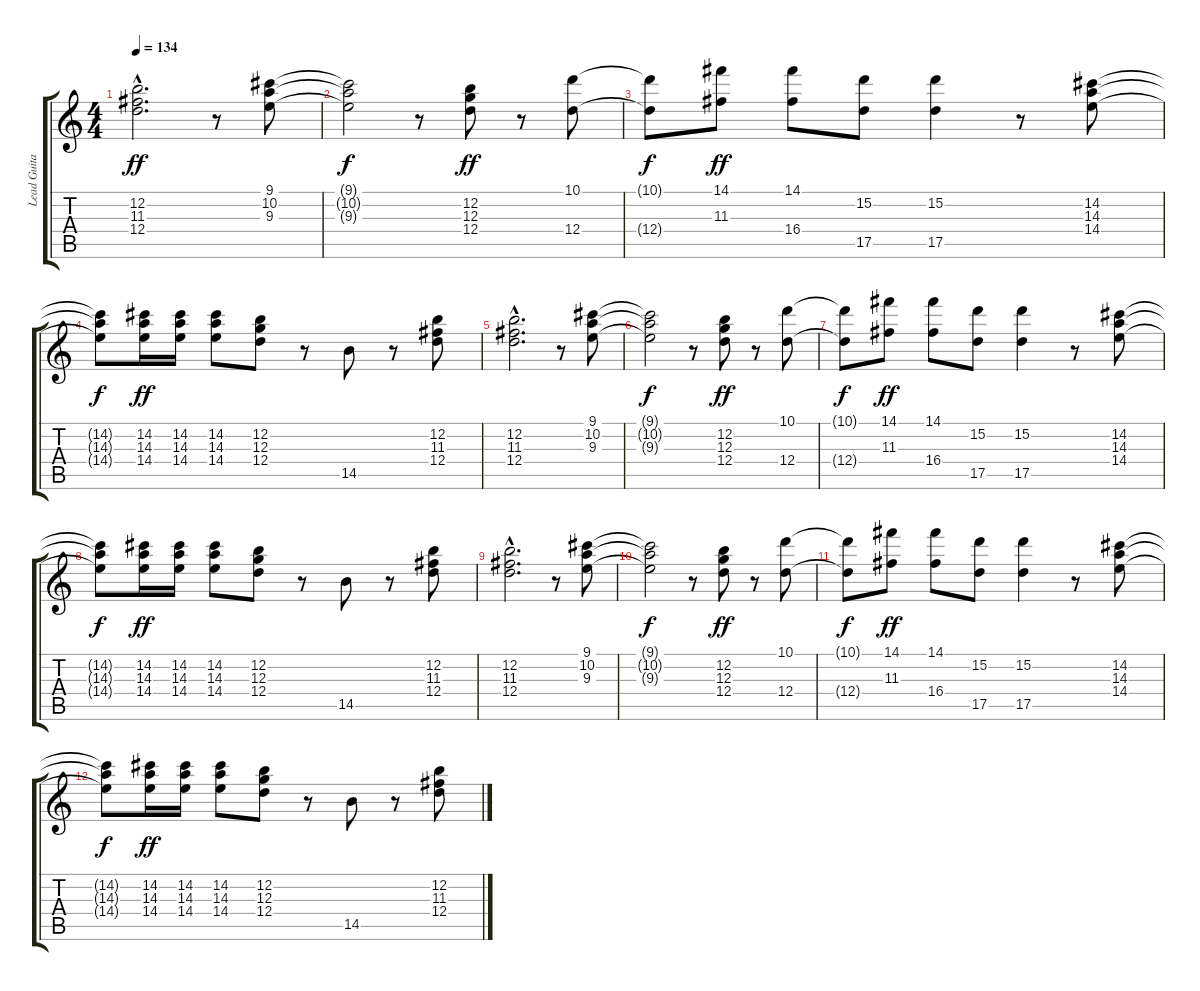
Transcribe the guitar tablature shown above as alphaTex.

\track ("Lead Guitar" "Lead Guita") {instrument overdrivenguitar}
\staff {score tabs}
\tuning (E4 B3 G3 D3 A2 E2) {hide}
\ts (4 4)
\tempo 134
\clef g2
\ks c
(12.2{hac} 11.3{hac} 12.4{hac}).2{d dy ff} r.8 (9.1 10.2 9.3).8 |
(9.1{t} 10.2{t} 9.3{t}).2{dy f} r.8 (12.2 12.3 12.4).8{dy ff} r.8 (10.1 12.4).8 |
(10.1{t} 12.4{t}).8{dy f} (14.1 11.3).8{dy ff} (14.1 16.4).8 (15.2 17.5).8 (15.2 17.5).4 r.8 (14.2 14.3 14.4).8 |
(14.2{t} 14.3{t} 14.4{t}).8{dy f} (14.2 14.3 14.4).16{dy ff} (14.2 14.3 14.4).16 (14.2 14.3 14.4).8 (12.2 12.3 12.4).8 r.8 14.5.8 r.8 (12.2 11.3 12.4).8 |
(12.2{hac} 11.3{hac} 12.4{hac}).2{d} r.8 (9.1 10.2 9.3).8 |
(9.1{t} 10.2{t} 9.3{t}).2{dy f} r.8 (12.2 12.3 12.4).8{dy ff} r.8 (10.1 12.4).8 |
(10.1{t} 12.4{t}).8{dy f} (14.1 11.3).8{dy ff} (14.1 16.4).8 (15.2 17.5).8 (15.2 17.5).4 r.8 (14.2 14.3 14.4).8 |
(14.2{t} 14.3{t} 14.4{t}).8{dy f} (14.2 14.3 14.4).16{dy ff} (14.2 14.3 14.4).16 (14.2 14.3 14.4).8 (12.2 12.3 12.4).8 r.8 14.5.8 r.8 (12.2 11.3 12.4).8 |
(12.2{hac} 11.3{hac} 12.4{hac}).2{d} r.8 (9.1 10.2 9.3).8 |
(9.1{t} 10.2{t} 9.3{t}).2{dy f} r.8 (12.2 12.3 12.4).8{dy ff} r.8 (10.1 12.4).8 |
(10.1{t} 12.4{t}).8{dy f} (14.1 11.3).8{dy ff} (14.1 16.4).8 (15.2 17.5).8 (15.2 17.5).4 r.8 (14.2 14.3 14.4).8 |
(14.2{t} 14.3{t} 14.4{t}).8{dy f} (14.2 14.3 14.4).16{dy ff} (14.2 14.3 14.4).16 (14.2 14.3 14.4).8 (12.2 12.3 12.4).8 r.8 14.5.8 r.8 (12.2 11.3 12.4).8
